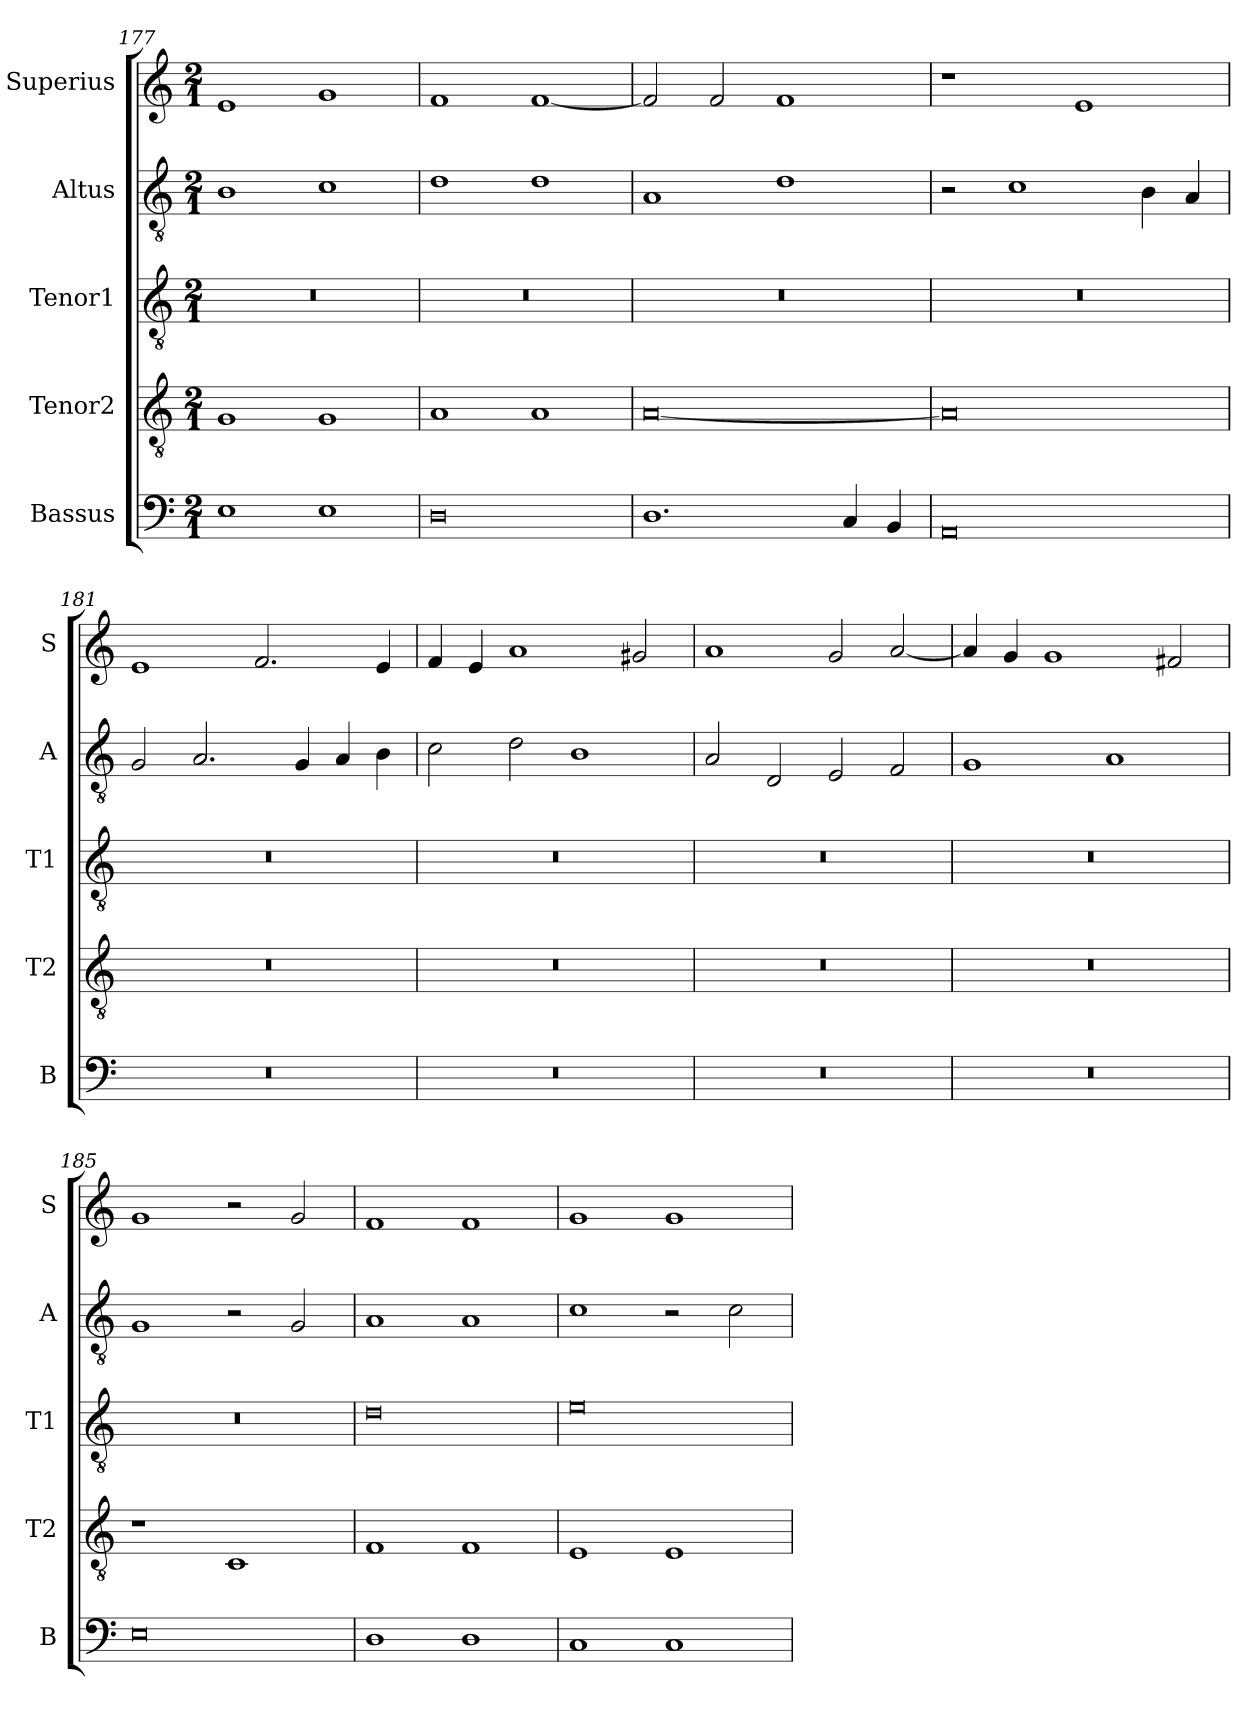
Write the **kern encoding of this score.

**kern	**kern	**kern	**kern	**kern
*part5	*part4	*part3	*part2	*part1
*staff5	*staff4	*staff3	*staff2	*staff1
*I"Bassus	*I"Tenor2	*I"Tenor1	*I"Altus	*I"Superius
*I'B	*I'T2	*I'T1	*I'A	*I'S
*clefF4	*clefGv2	*clefGv2	*clefGv2	*clefG2
*k[]	*k[]	*k[]	*k[]	*k[]
*M2/1	*M2/1	*M2/1	*M2/1	*M2/1
=177	=177	=177	=177	=177
1E	1G	0r	1B	1e
1E	1G	.	1c	1g
=178	=178	=178	=178	=178
0D	1A	0r	1d	1f
.	1A	.	1d	[1f
=179	=179	=179	=179	=179
1.D	[0A	0r	1A	2f/]
.	.	.	.	2f/
.	.	.	1d	1f
4C/	.	.	.	.
4BB/	.	.	.	.
=180	=180	=180	=180	=180
0AA	0A]	0r	2r	1r
.	.	.	1c	.
.	.	.	.	1e
.	.	.	4B\	.
.	.	.	4A/	.
=181	=181	=181	=181	=181
0r	0r	0r	2G/	1e
.	.	.	2.A/	.
.	.	.	.	2.f/
.	.	.	4G/	.
.	.	.	4A/	.
.	.	.	4B\	4e/
=182	=182	=182	=182	=182
0r	0r	0r	2c\	4f/
.	.	.	.	4e/
.	.	.	2d\	1a
.	.	.	1B	.
.	.	.	.	2g#X/
=183	=183	=183	=183	=183
0r	0r	0r	2A/	1a
.	.	.	2D/	.
.	.	.	2E/	2g/
.	.	.	2F/	[2a/
=184	=184	=184	=184	=184
0r	0r	0r	1G	4a/]
.	.	.	.	4g/
.	.	.	.	1g
.	.	.	1A	.
.	.	.	.	2f#X/
=185	=185	=185	=185	=185
0E	1r	0r	1G	1g
.	1C	.	2r	2r
.	.	.	2G/	2g/
=186	=186	=186	=186	=186
1D	1F	0d	1A	1f
1D	1F	.	1A	1f
=187	=187	=187	=187	=187
1C	1E	0e	1c	1g
1C	1E	.	2r	1g
.	.	.	2c\	.
=	=	=	=	=
*-	*-	*-	*-	*-
